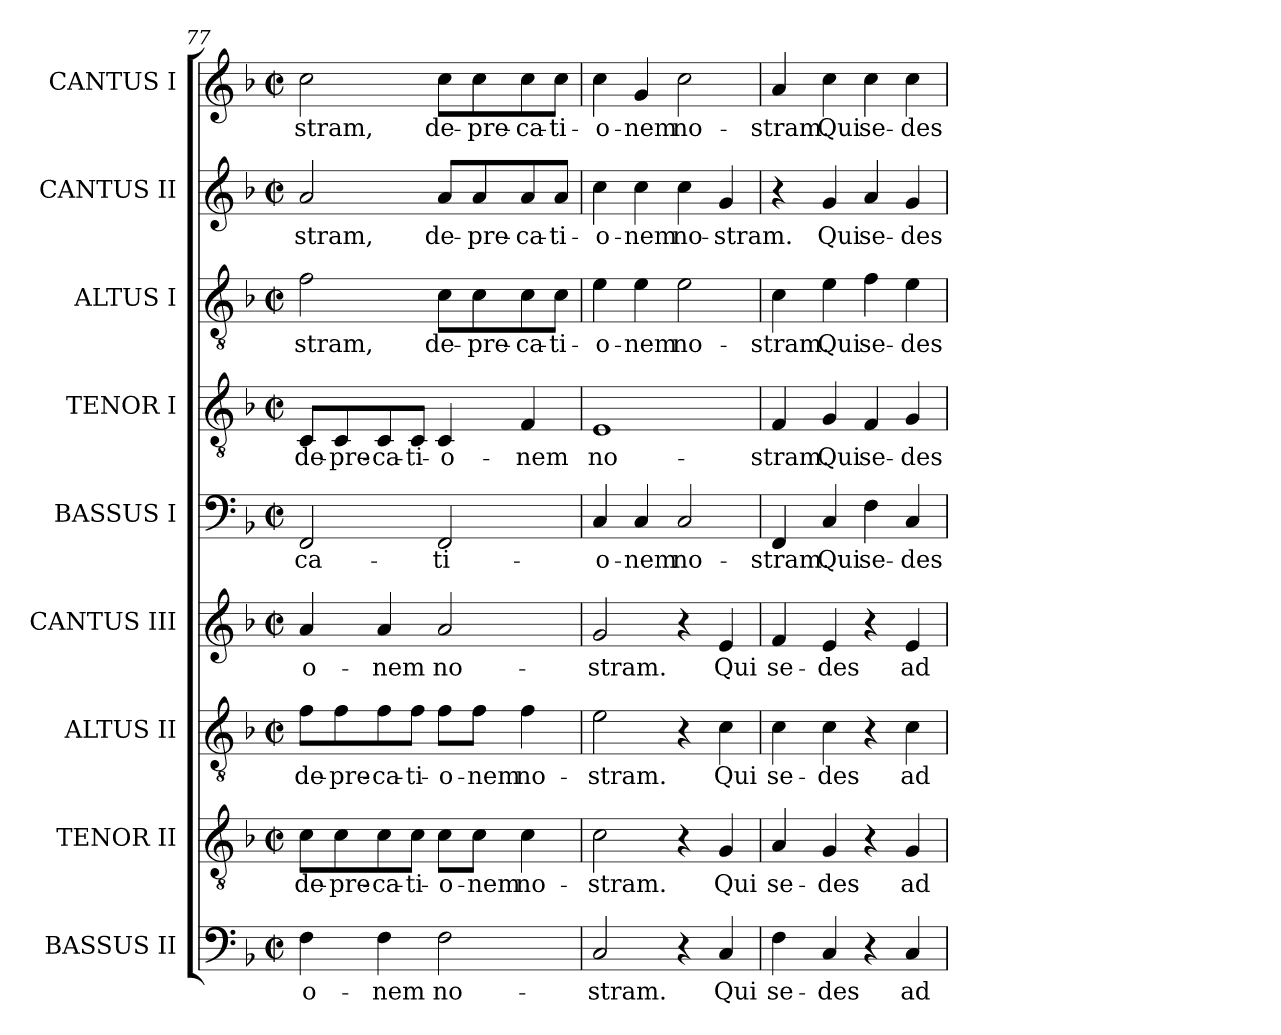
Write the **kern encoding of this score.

**kern	**text	**kern	**text	**kern	**text	**kern	**text	**kern	**text	**kern	**text	**kern	**text	**kern	**text	**kern	**text
*part9	*part9	*part8	*part8	*part7	*part7	*part6	*part6	*part5	*part5	*part4	*part4	*part3	*part3	*part2	*part2	*part1	*part1
*staff9	*staff9	*staff8	*staff8	*staff7	*staff7	*staff6	*staff6	*staff5	*staff5	*staff4	*staff4	*staff3	*staff3	*staff2	*staff2	*staff1	*staff1
*I"BASSUS II	*	*I"TENOR II	*	*I"ALTUS II	*	*I"CANTUS III	*	*I"BASSUS I	*	*I"TENOR I	*	*I"ALTUS I	*	*I"CANTUS II	*	*I"CANTUS I	*
*I'B. II	*	*I'T. II	*	*I'A. II	*	*I'C. III	*	*I'B. I	*	*I'T. I	*	*I'A. I	*	*I'C. II	*	*I'C. I	*
*clefF4	*	*clefGv2	*	*clefGv2	*	*clefG2	*	*clefF4	*	*clefGv2	*	*clefGv2	*	*clefG2	*	*clefG2	*
*	*	*ITrd7c12	*	*ITrd7c12	*	*	*	*	*	*ITrd7c12	*	*ITrd7c12	*	*	*	*	*
*k[b-]	*	*k[b-]	*	*k[b-]	*	*k[b-]	*	*k[b-]	*	*k[b-]	*	*k[b-]	*	*k[b-]	*	*k[b-]	*
*F:	*	*F:	*	*F:	*	*F:	*	*F:	*	*F:	*	*F:	*	*F:	*	*F:	*
*M2/2	*	*M2/2	*	*M2/2	*	*M2/2	*	*M2/2	*	*M2/2	*	*M2/2	*	*M2/2	*	*M2/2	*
*met(c|)	*	*met(c|)	*	*met(c|)	*	*met(c|)	*	*met(c|)	*	*met(c|)	*	*met(c|)	*	*met(c|)	*	*met(c|)	*
=77	=77	=77	=77	=77	=77	=77	=77	=77	=77	=77	=77	=77	=77	=77	=77	=77	=77
!	!LO:LY:b:color=#000000	!	!	!	!	!	!	!	!	!	!	!	!	!	!	!	!
!	!	!	!LO:LY:b:color=#000000	!	!	!	!	!	!	!	!	!	!	!	!	!	!
!	!	!	!	!	!LO:LY:b:color=#000000	!	!	!	!	!	!	!	!	!	!	!	!
!	!	!	!	!	!	!	!LO:LY:b:color=#000000	!	!	!	!	!	!	!	!	!	!
!	!	!	!	!	!	!	!	!	!LO:LY:b:color=#000000	!	!	!	!	!	!	!	!
!	!	!	!	!	!	!	!	!	!	!	!LO:LY:b:color=#000000	!	!	!	!	!	!
!	!	!	!	!	!	!	!	!	!	!	!	!	!LO:LY:b:color=#000000	!	!	!	!
!	!	!	!	!	!	!	!	!	!	!	!	!	!	!	!LO:LY:b:color=#000000	!	!
!	!	!	!	!	!	!	!	!	!	!	!	!	!	!	!	!	!LO:LY:b:color=#000000
4Fi\	-o-	8Ci\L	de-	8Fi\L	de-	4ai/	-o-	2FFi/	-ca-	8CCi/L	de-	2Fi\	-stram,	2ai/	-stram,	2cci\	-stram,
!	!	!	!LO:LY:b:color=#000000	!	!	!	!	!	!	!	!	!	!	!	!	!	!
!	!	!	!	!	!LO:LY:b:color=#000000	!	!	!	!	!	!	!	!	!	!	!	!
!	!	!	!	!	!	!	!	!	!	!	!LO:LY:b:color=#000000	!	!	!	!	!	!
.	.	8Ci\	-pre-	8Fi\	-pre-	.	.	.	.	8CCi/	-pre-	.	.	.	.	.	.
!	!LO:LY:b:color=#000000	!	!	!	!	!	!	!	!	!	!	!	!	!	!	!	!
!	!	!	!LO:LY:b:color=#000000	!	!	!	!	!	!	!	!	!	!	!	!	!	!
!	!	!	!	!	!LO:LY:b:color=#000000	!	!	!	!	!	!	!	!	!	!	!	!
!	!	!	!	!	!	!	!LO:LY:b:color=#000000	!	!	!	!	!	!	!	!	!	!
!	!	!	!	!	!	!	!	!	!	!	!LO:LY:b:color=#000000	!	!	!	!	!	!
4Fi\	-nem	8Ci\	-ca-	8Fi\	-ca-	4ai/	-nem	.	.	8CCi/	-ca-	.	.	.	.	.	.
!	!	!	!LO:LY:b:color=#000000	!	!	!	!	!	!	!	!	!	!	!	!	!	!
!	!	!	!	!	!LO:LY:b:color=#000000	!	!	!	!	!	!	!	!	!	!	!	!
!	!	!	!	!	!	!	!	!	!	!	!LO:LY:b:color=#000000	!	!	!	!	!	!
.	.	8Ci\J	-ti-	8Fi\J	-ti-	.	.	.	.	8CCi/J	-ti-	.	.	.	.	.	.
!	!LO:LY:b:color=#000000	!	!	!	!	!	!	!	!	!	!	!	!	!	!	!	!
!	!	!	!LO:LY:b:color=#000000	!	!	!	!	!	!	!	!	!	!	!	!	!	!
!	!	!	!	!	!LO:LY:b:color=#000000	!	!	!	!	!	!	!	!	!	!	!	!
!	!	!	!	!	!	!	!LO:LY:b:color=#000000	!	!	!	!	!	!	!	!	!	!
!	!	!	!	!	!	!	!	!	!LO:LY:b:color=#000000	!	!	!	!	!	!	!	!
!	!	!	!	!	!	!	!	!	!	!	!LO:LY:b:color=#000000	!	!	!	!	!	!
!	!	!	!	!	!	!	!	!	!	!	!	!	!LO:LY:b:color=#000000	!	!	!	!
!	!	!	!	!	!	!	!	!	!	!	!	!	!	!	!LO:LY:b:color=#000000	!	!
!	!	!	!	!	!	!	!	!	!	!	!	!	!	!	!	!	!LO:LY:b:color=#000000
2Fi\	no-	8Ci\L	-o-	8Fi\L	-o-	2ai/	no-	2FFi/	-ti-	4CCi/	-o-	8Ci\L	de-	8ai/L	de-	8cci\L	de-
!	!	!	!LO:LY:b:color=#000000	!	!	!	!	!	!	!	!	!	!	!	!	!	!
!	!	!	!	!	!LO:LY:b:color=#000000	!	!	!	!	!	!	!	!	!	!	!	!
!	!	!	!	!	!	!	!	!	!	!	!	!	!LO:LY:b:color=#000000	!	!	!	!
!	!	!	!	!	!	!	!	!	!	!	!	!	!	!	!LO:LY:b:color=#000000	!	!
!	!	!	!	!	!	!	!	!	!	!	!	!	!	!	!	!	!LO:LY:b:color=#000000
.	.	8Ci\J	-nem	8Fi\J	-nem	.	.	.	.	.	.	8Ci\	-pre-	8ai/	-pre-	8cci\	-pre-
!	!	!	!LO:LY:b:color=#000000	!	!	!	!	!	!	!	!	!	!	!	!	!	!
!	!	!	!	!	!LO:LY:b:color=#000000	!	!	!	!	!	!	!	!	!	!	!	!
!	!	!	!	!	!	!	!	!	!	!	!LO:LY:b:color=#000000	!	!	!	!	!	!
!	!	!	!	!	!	!	!	!	!	!	!	!	!LO:LY:b:color=#000000	!	!	!	!
!	!	!	!	!	!	!	!	!	!	!	!	!	!	!	!LO:LY:b:color=#000000	!	!
!	!	!	!	!	!	!	!	!	!	!	!	!	!	!	!	!	!LO:LY:b:color=#000000
.	.	4Ci\	no-	4Fi\	no-	.	.	.	.	4FFi/	-nem	8Ci\	-ca-	8ai/	-ca-	8cci\	-ca-
!	!	!	!	!	!	!	!	!	!	!	!	!	!LO:LY:b:color=#000000	!	!	!	!
!	!	!	!	!	!	!	!	!	!	!	!	!	!	!	!LO:LY:b:color=#000000	!	!
!	!	!	!	!	!	!	!	!	!	!	!	!	!	!	!	!	!LO:LY:b:color=#000000
.	.	.	.	.	.	.	.	.	.	.	.	8Ci\J	-ti-	8ai/J	-ti-	8cci\J	-ti-
=78	=78	=78	=78	=78	=78	=78	=78	=78	=78	=78	=78	=78	=78	=78	=78	=78	=78
!	!LO:LY:b:color=#000000	!	!	!	!	!	!	!	!	!	!	!	!	!	!	!	!
!	!	!	!LO:LY:b:color=#000000	!	!	!	!	!	!	!	!	!	!	!	!	!	!
!	!	!	!	!	!LO:LY:b:color=#000000	!	!	!	!	!	!	!	!	!	!	!	!
!	!	!	!	!	!	!	!LO:LY:b:color=#000000	!	!	!	!	!	!	!	!	!	!
!	!	!	!	!	!	!	!	!	!LO:LY:b:color=#000000	!	!	!	!	!	!	!	!
!	!	!	!	!	!	!	!	!	!	!	!LO:LY:b:color=#000000	!	!	!	!	!	!
!	!	!	!	!	!	!	!	!	!	!	!	!	!LO:LY:b:color=#000000	!	!	!	!
!	!	!	!	!	!	!	!	!	!	!	!	!	!	!	!LO:LY:b:color=#000000	!	!
!	!	!	!	!	!	!	!	!	!	!	!	!	!	!	!	!	!LO:LY:b:color=#000000
2Ci/	-stram.	2Ci\	-stram.	2Ei\	-stram.	2gi/	-stram.	4Ci/	-o-	1EEi	no-	4Ei\	-o-	4cci\	-o-	4cci\	-o-
!	!	!	!	!	!	!	!	!	!LO:LY:b:color=#000000	!	!	!	!	!	!	!	!
!	!	!	!	!	!	!	!	!	!	!	!	!	!LO:LY:b:color=#000000	!	!	!	!
!	!	!	!	!	!	!	!	!	!	!	!	!	!	!	!LO:LY:b:color=#000000	!	!
!	!	!	!	!	!	!	!	!	!	!	!	!	!	!	!	!	!LO:LY:b:color=#000000
.	.	.	.	.	.	.	.	4Ci/	-nem	.	.	4Ei\	-nem	4cci\	-nem	4gi/	-nem
!	!	!	!	!	!	!	!	!	!LO:LY:b:color=#000000	!	!	!	!	!	!	!	!
!	!	!	!	!	!	!	!	!	!	!	!	!	!LO:LY:b:color=#000000	!	!	!	!
!	!	!	!	!	!	!	!	!	!	!	!	!	!	!	!LO:LY:b:color=#000000	!	!
!	!	!	!	!	!	!	!	!	!	!	!	!	!	!	!	!	!LO:LY:b:color=#000000
4r	.	4r	.	4r	.	4r	.	2Ci/	no-	.	.	2Ei\	no-	4cci\	no-	2cci\	no-
!	!LO:LY:b:color=#000000	!	!	!	!	!	!	!	!	!	!	!	!	!	!	!	!
!	!	!	!LO:LY:b:color=#000000	!	!	!	!	!	!	!	!	!	!	!	!	!	!
!	!	!	!	!	!LO:LY:b:color=#000000	!	!	!	!	!	!	!	!	!	!	!	!
!	!	!	!	!	!	!	!LO:LY:b:color=#000000	!	!	!	!	!	!	!	!	!	!
!	!	!	!	!	!	!	!	!	!	!	!	!	!	!	!LO:LY:b:color=#000000	!	!
4Ci/	Qui	4GGi/	Qui	4Ci\	Qui	4ei/	Qui	.	.	.	.	.	.	4gi/	-stram.	.	.
=79	=79	=79	=79	=79	=79	=79	=79	=79	=79	=79	=79	=79	=79	=79	=79	=79	=79
!	!LO:LY:b:color=#000000	!	!	!	!	!	!	!	!	!	!	!	!	!	!	!	!
!	!	!	!LO:LY:b:color=#000000	!	!	!	!	!	!	!	!	!	!	!	!	!	!
!	!	!	!	!	!LO:LY:b:color=#000000	!	!	!	!	!	!	!	!	!	!	!	!
!	!	!	!	!	!	!	!LO:LY:b:color=#000000	!	!	!	!	!	!	!	!	!	!
!	!	!	!	!	!	!	!	!	!LO:LY:b:color=#000000	!	!	!	!	!	!	!	!
!	!	!	!	!	!	!	!	!	!	!	!LO:LY:b:color=#000000	!	!	!	!	!	!
!	!	!	!	!	!	!	!	!	!	!	!	!	!LO:LY:b:color=#000000	!	!	!	!
!	!	!	!	!	!	!	!	!	!	!	!	!	!	!	!	!	!LO:LY:b:color=#000000
4Fi\	se-	4AAi/	se-	4Ci\	se-	4fi/	se-	4FFi/	-stram.	4FFi/	-stram.	4Ci\	-stram.	4r	.	4ai/	-stram.
!	!LO:LY:b:color=#000000	!	!	!	!	!	!	!	!	!	!	!	!	!	!	!	!
!	!	!	!LO:LY:b:color=#000000	!	!	!	!	!	!	!	!	!	!	!	!	!	!
!	!	!	!	!	!LO:LY:b:color=#000000	!	!	!	!	!	!	!	!	!	!	!	!
!	!	!	!	!	!	!	!LO:LY:b:color=#000000	!	!	!	!	!	!	!	!	!	!
!	!	!	!	!	!	!	!	!	!LO:LY:b:color=#000000	!	!	!	!	!	!	!	!
!	!	!	!	!	!	!	!	!	!	!	!LO:LY:b:color=#000000	!	!	!	!	!	!
!	!	!	!	!	!	!	!	!	!	!	!	!	!LO:LY:b:color=#000000	!	!	!	!
!	!	!	!	!	!	!	!	!	!	!	!	!	!	!	!LO:LY:b:color=#000000	!	!
!	!	!	!	!	!	!	!	!	!	!	!	!	!	!	!	!	!LO:LY:b:color=#000000
4Ci/	-des	4GGi/	-des	4Ci\	-des	4ei/	-des	4Ci/	Qui	4GGi/	Qui	4Ei\	Qui	4gi/	Qui	4cci\	Qui
!	!	!	!	!	!	!	!	!	!LO:LY:b:color=#000000	!	!	!	!	!	!	!	!
!	!	!	!	!	!	!	!	!	!	!	!LO:LY:b:color=#000000	!	!	!	!	!	!
!	!	!	!	!	!	!	!	!	!	!	!	!	!LO:LY:b:color=#000000	!	!	!	!
!	!	!	!	!	!	!	!	!	!	!	!	!	!	!	!LO:LY:b:color=#000000	!	!
!	!	!	!	!	!	!	!	!	!	!	!	!	!	!	!	!	!LO:LY:b:color=#000000
4r	.	4r	.	4r	.	4r	.	4Fi\	se-	4FFi/	se-	4Fi\	se-	4ai/	se-	4cci\	se-
!	!LO:LY:b:color=#000000	!	!	!	!	!	!	!	!	!	!	!	!	!	!	!	!
!	!	!	!LO:LY:b:color=#000000	!	!	!	!	!	!	!	!	!	!	!	!	!	!
!	!	!	!	!	!LO:LY:b:color=#000000	!	!	!	!	!	!	!	!	!	!	!	!
!	!	!	!	!	!	!	!LO:LY:b:color=#000000	!	!	!	!	!	!	!	!	!	!
!	!	!	!	!	!	!	!	!	!LO:LY:b:color=#000000	!	!	!	!	!	!	!	!
!	!	!	!	!	!	!	!	!	!	!	!LO:LY:b:color=#000000	!	!	!	!	!	!
!	!	!	!	!	!	!	!	!	!	!	!	!	!LO:LY:b:color=#000000	!	!	!	!
!	!	!	!	!	!	!	!	!	!	!	!	!	!	!	!LO:LY:b:color=#000000	!	!
!	!	!	!	!	!	!	!	!	!	!	!	!	!	!	!	!	!LO:LY:b:color=#000000
4Ci/	ad	4GGi/	ad	4Ci\	ad	4ei/	ad	4Ci/	-des	4GGi/	-des	4Ei\	-des	4gi/	-des	4cci\	-des
=	=	=	=	=	=	=	=	=	=	=	=	=	=	=	=	=	=
*-	*-	*-	*-	*-	*-	*-	*-	*-	*-	*-	*-	*-	*-	*-	*-	*-	*-
